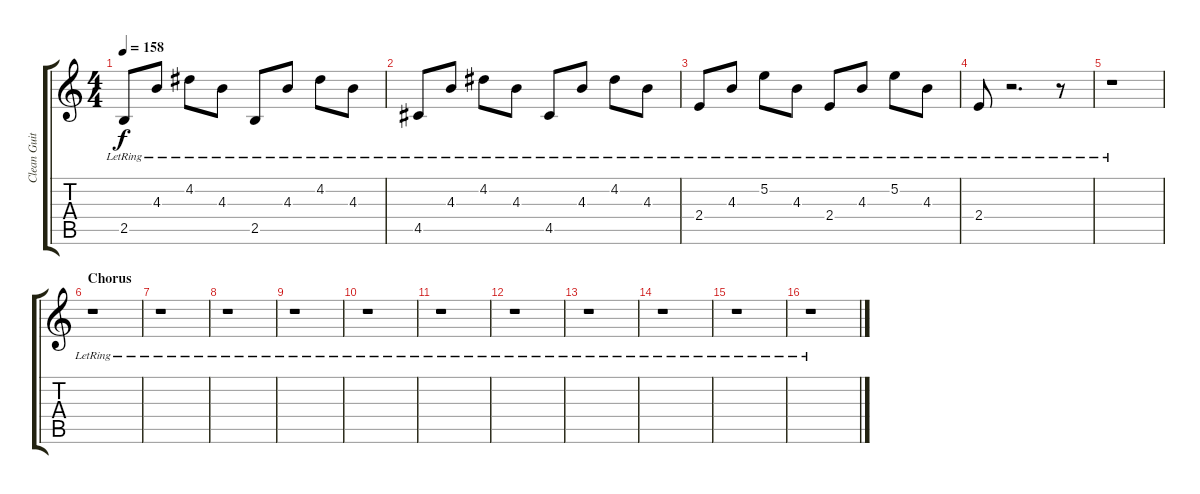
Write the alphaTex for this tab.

\track ("Clean Guitar" "Clean Guit") {instrument electricguitarclean}
\staff {score tabs}
\tuning (E4 B3 G3 D3 A2 E2) {hide}
\ts (4 4)
\tempo 158
\clef g2
\ks c
2.5{lr}.8{dy f} 4.3{lr}.8 4.2{lr}.8 4.3{lr}.8 2.5{lr}.8 4.3{lr}.8 4.2{lr}.8 4.3{lr}.8 |
4.5{lr}.8 4.3{lr}.8 4.2{lr}.8 4.3{lr}.8 4.5{lr}.8 4.3{lr}.8 4.2{lr}.8 4.3{lr}.8 |
2.4{lr}.8 4.3{lr}.8 5.2{lr}.8 4.3{lr}.8 2.4{lr}.8 4.3{lr}.8 5.2{lr}.8 4.3{lr}.8 |
2.4{lr}.8 r.2{d} r.8 |
r.1 |
\section ("" "Chorus")
r.1 |
r.1 |
r.1 |
r.1 |
r.1 |
r.1 |
r.1 |
r.1 |
r.1 |
r.1 |
r.1
